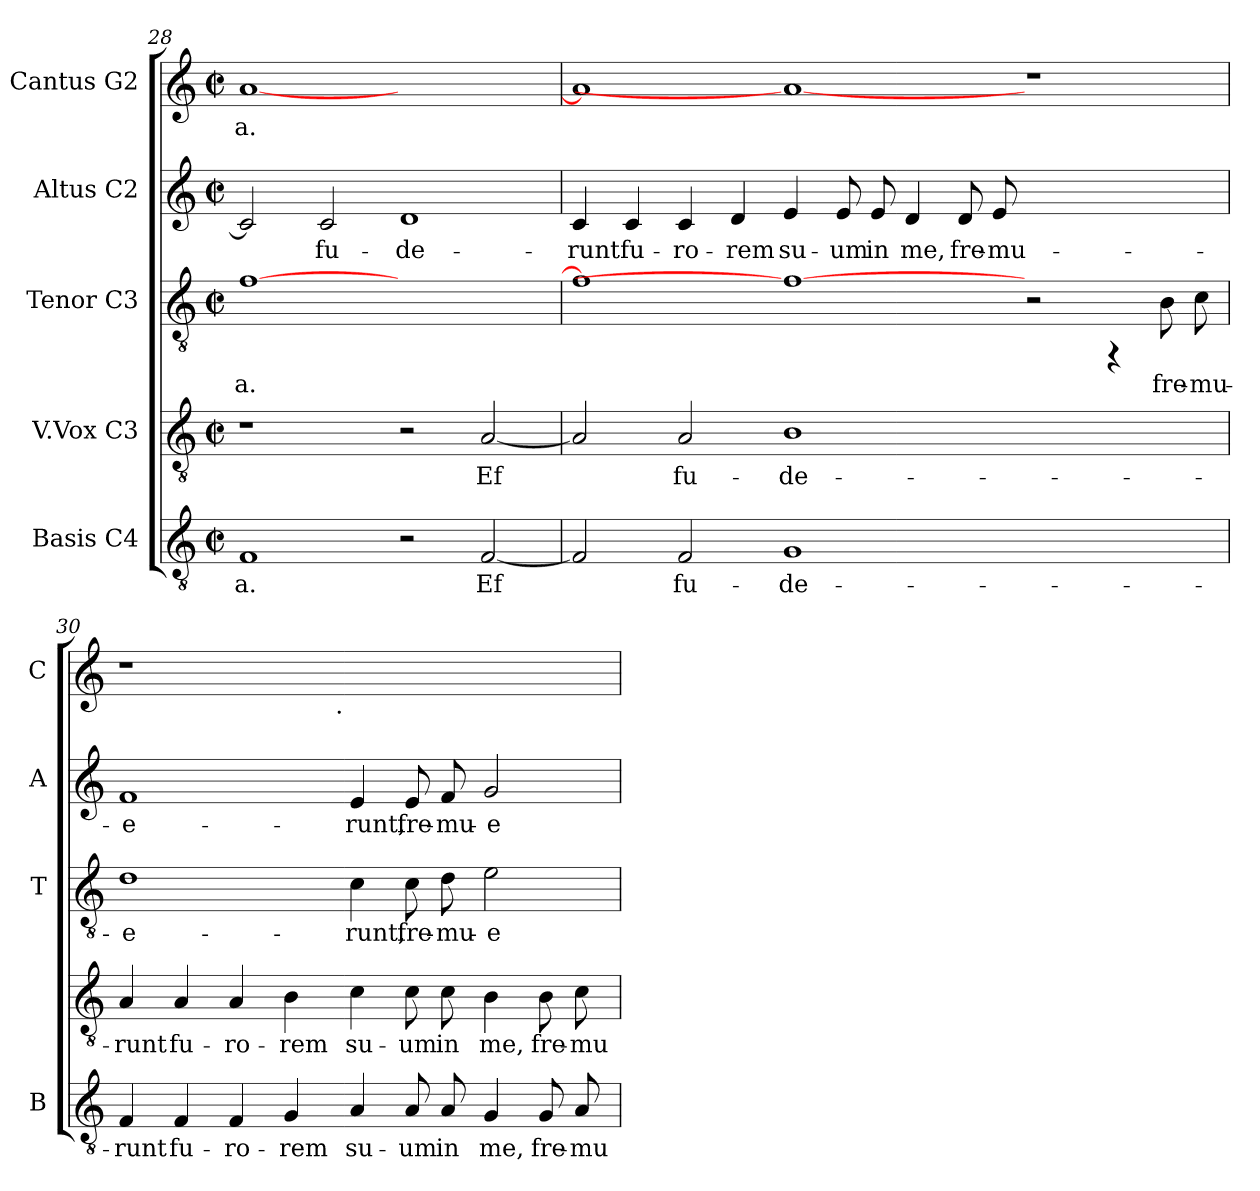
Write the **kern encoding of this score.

**kern	**text	**kern	**text	**kern	**text	**kern	**text	**kern	**text
*part5	*part5	*part4	*part4	*part3	*part3	*part2	*part2	*part1	*part1
*staff5	*staff5	*staff4	*staff4	*staff3	*staff3	*staff2	*staff2	*staff1	*staff1
*I"Basis  C4	*	*I"V.Vox  C3	*	*I"Tenor  C3	*	*I"Altus  C2	*	*I"Cantus  G2	*
*I'B	*	*	*	*I'T	*	*I'A	*	*I'C	*
*clefGv2	*	*clefGv2	*	*clefGv2	*	*clefG2	*	*clefG2	*
*k[]	*	*k[]	*	*k[]	*	*k[]	*	*k[]	*
*C:	*	*C:	*	*C:	*	*C:	*	*C:	*
*M2/2	*	*M2/2	*	*M2/2	*	*M2/2	*	*M2/2	*
*met(c|)	*	*met(c|)	*	*met(c|)	*	*met(c|)	*	*met(c|)	*
=28	=28	=28	=28	=28	=28	=28	=28	=28	=28
!	!LO:LY:b:cj	!	!	!	!LO:LY:b	!	!LO:LY:b:cj	!	!LO:LY:b:cj
1F	-a.	1r	.	[>1f	-a.	2c/]	--	[<1a	-a.
!	!	!	!	!	!	!	!LO:LY:b:cj	!	!
.	.	.	.	.	.	2c/	-fu-	.	.
!	!	!	!	!	!	!	!LO:LY:b:cj	!	!
2r	.	2r	.	1ryy	.	1d	-de-	1ryy	.
!	!LO:LY:b:cj	!	!LO:LY:b	!	!	!	!	!	!
[<2F/	Ef-	[<2A/	Ef-	.	.	.	.	.	.
=29	=29	=29	=29	=29	=29	=29	=29	=29	=29
!	!LO:LY:b:cj	!	!LO:LY:b	!	!LO:LY:b	!	!LO:LY:b:cj	!	!LO:LY:b:cj
2F/]	--	2A/]	--	1f]	.	4c/	-runt	1a]	.
!	!	!	!	!	!	!	!LO:LY:b:cj	!	!
.	.	.	.	.	.	4c/	fu-	.	.
!	!LO:LY:b:cj	!	!LO:LY:b	!	!	!	!LO:LY:b:cj	!	!
2F/	-fu-	2A/	-fu-	.	.	4c/	-ro-	.	.
!	!	!	!	!	!	!	!LO:LY:b:cj	!	!
.	.	.	.	.	.	4d/	-rem	.	.
!	!LO:LY:b:cj	!	!LO:LY:b	!	!	!	!LO:LY:b:cj	!	!
1G	-de-	1B	-de-	1f_	.	4e/	su-	1a_	.
!	!	!	!	!	!	!	!LO:LY:b:cj	!	!
.	.	.	.	.	.	8e/	-um	.	.
!	!	!	!	!	!	!	!LO:LY:b:cj	!	!
.	.	.	.	.	.	8e/	in	.	.
!	!	!	!	!	!	!	!LO:LY:b:cj	!	!
.	.	.	.	.	.	4d/	me,	.	.
!	!	!	!	!	!	!	!LO:LY:b:cj	!	!
.	.	.	.	.	.	8d/	fre-	.	.
!	!	!	!	!	!	!	!LO:LY:b:cj	!	!
.	.	.	.	.	.	8e/	-mu-	.	.
1ryy	.	1ryy	.	2r	.	1ryy	.	1r	.
.	.	.	.	4rFF	.	.	.	.	.
!	!	!	!	!	!LO:LY:b	!	!	!	!
.	.	.	.	8B\	fre-	.	.	.	.
!	!	!	!	!	!LO:LY:b	!	!	!	!
.	.	.	.	8c\	-mu-	.	.	.	.
=30	=30	=30	=30	=30	=30	=30	=30	=30	=30
!	!LO:LY:b:cj	!	!LO:LY:b	!	!LO:LY:b	!	!LO:LY:b:cj	!	!
*	*	*	*	*	*	*	*	*^	*
4F/	-runt	4A/	-runt	1d	-e-	1f	-e-	1r	2ryy	.
!	!LO:LY:b:cj	!	!LO:LY:b	!	!	!	!	!	!	!
4F/	fu-	4A/	fu-	.	.	.	.	.	.	.
!	!LO:LY:b:cj	!	!LO:LY:b	!	!	!	!	!	!	!
4F/	-ro-	4A/	-ro-	.	.	.	.	.	4...ryy	.
!	!LO:LY:b:cj	!	!LO:LY:b	!	!	!	!	!	!	!
4G/	-rem	4B\	-rem	.	.	.	.	.	.	.
!	!	!	!	!	!	!	!	!	!LO:TX:b:t=.	!
.	.	.	.	.	.	.	.	.	1ryy	.
!	!LO:LY:b:cj	!	!LO:LY:b	!	!LO:LY:b	!	!LO:LY:b:cj	!	!	!
4A/	su-	4c\	su-	4c\	-runt,	4e/	-runt,	1ryy	.	.
!	!LO:LY:b:cj	!	!LO:LY:b	!	!LO:LY:b	!	!LO:LY:b:cj	!	!	!
8A/	-um	8c\	-um	8c\	fre-	8e/	fre-	.	.	.
!	!LO:LY:b:cj	!	!LO:LY:b	!	!LO:LY:b	!	!LO:LY:b:cj	!	!	!
8A/	in	8c\	in	8d\	-mu-	8f/	-mu-	.	.	.
!	!LO:LY:b:cj	!	!LO:LY:b	!	!LO:LY:b	!	!LO:LY:b:cj	!	!	!
4G/	me,	4B\	me,	2e\	-e-	2g/	-e-	.	.	.
!	!LO:LY:b:cj	!	!LO:LY:b	!	!	!	!	!	!	!
8G/	fre-	8B\	fre-	.	.	.	.	.	.	.
!	!LO:LY:b:cj	!	!LO:LY:b	!	!	!	!	!	!	!
8A/	-mu-	8c\	-mu-	.	.	.	.	.	.	.
.	.	.	.	.	.	.	.	.	32ryy	.
*	*	*	*	*	*	*	*	*v	*v	*
=	=	=	=	=	=	=	=	=	=
*-	*-	*-	*-	*-	*-	*-	*-	*-	*-
